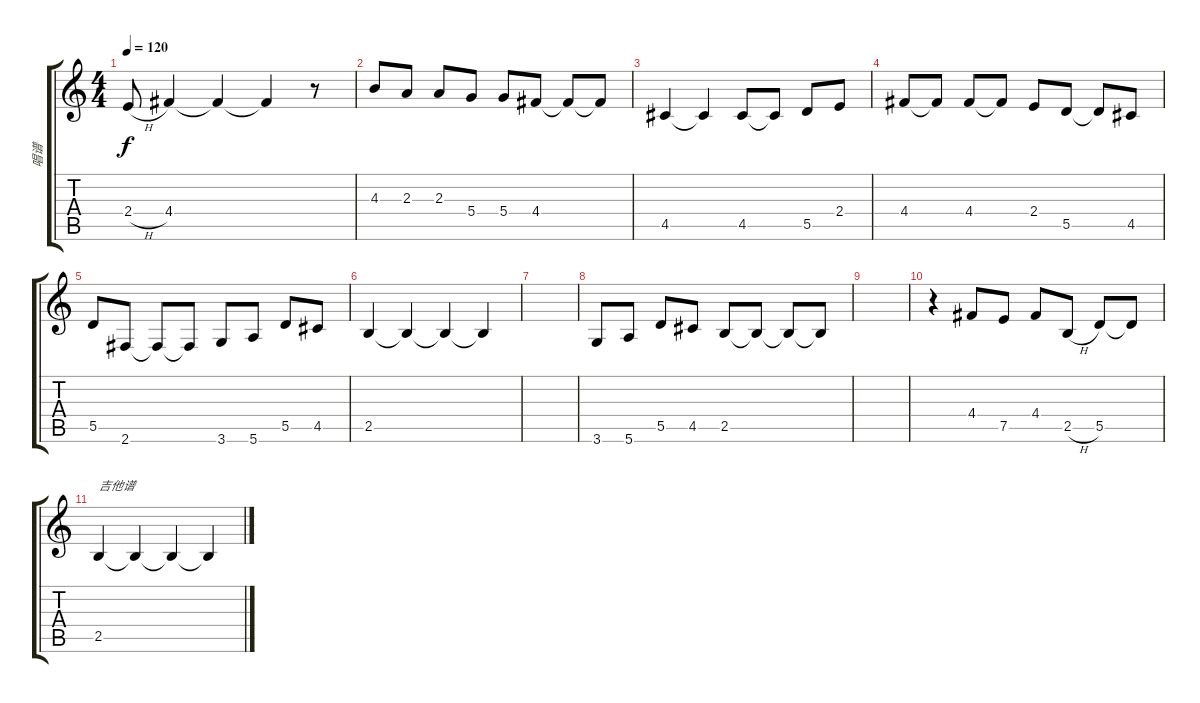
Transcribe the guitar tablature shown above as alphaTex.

\track ("唱谱" "唱谱") {instrument overdrivenguitar}
\staff {score tabs}
\tuning (E4 B3 G3 D3 A2 E2) {hide}
\ts (4 4)
\tempo 120
\clef g2
\ks c
2.4{h}.8{dy f} 4.4.4 4.4{t}.4 4.4{t}.4 r.8 |
4.3.8 2.3.8 2.3.8 5.4.8 5.4.8 4.4.8 4.4{t}.8 4.4{t}.8 |
4.5.4 4.5{t}.4 4.5.8 4.5{t}.8 5.5.8 2.4.8 |
4.4.8 4.4{t}.8 4.4.8 4.4{t}.8 2.4.8 5.5.8 5.5{t}.8 4.5.8 |
5.5.8 2.6.8 2.6{t}.8 2.6{t}.8 3.6.8 5.6.8 5.5.8 4.5.8 |
2.5.4 2.5{t}.4 2.5{t}.4 2.5{t}.4 |
|
3.6.8 5.6.8 5.5.8 4.5.8 2.5.8 2.5{t}.8 2.5{t}.8 2.5{t}.8 |
|
r.4 4.4.8 7.5.8 4.4.8 2.5{h}.8 5.5.8 5.5{t}.8 |
2.5.4{txt "吉他谱"} 2.5{t}.4 2.5{t}.4 2.5{t}.4
